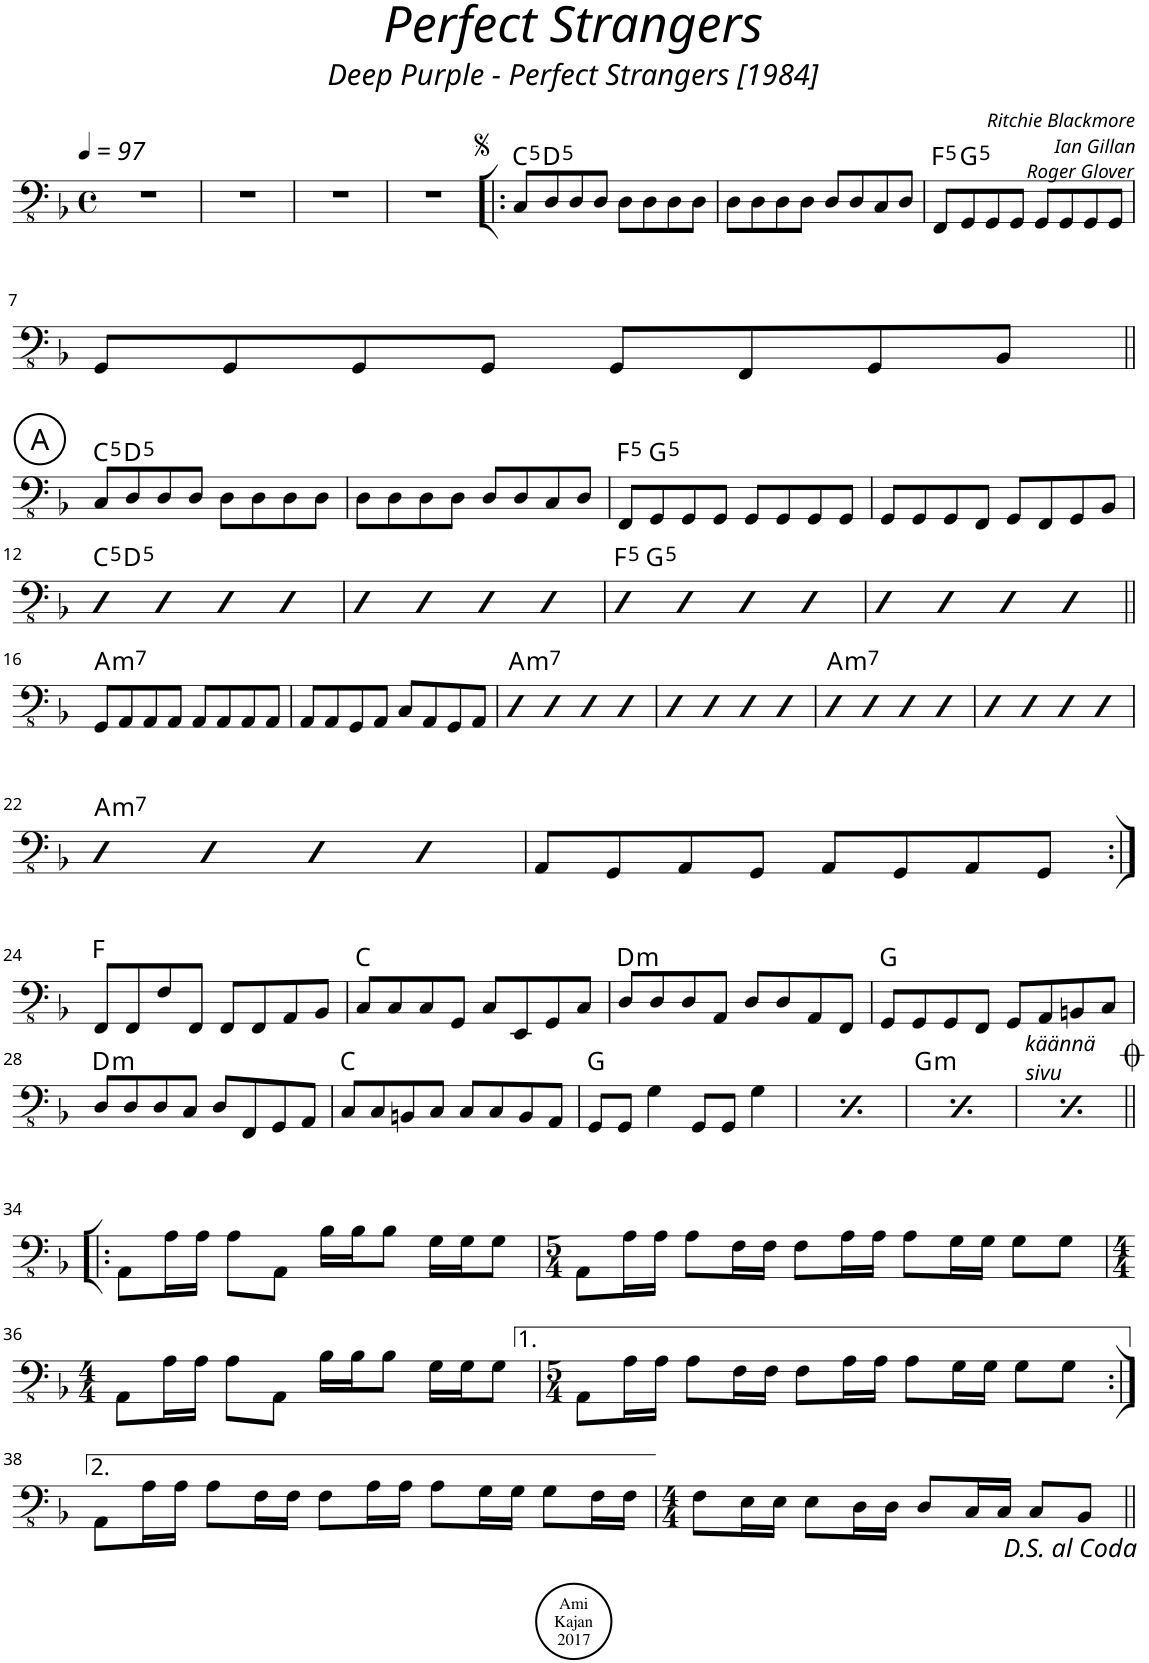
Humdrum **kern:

**kern	**harte
*part1	*part1
*staff1	*
*I"Akustinen basso	*
*I'Basso	*
*clefFv4	*
*k[b-]	*
*M4/4	*
*met(c)	*
*MM97	*
=	=
1r	.
=1	=1
1r	.
=2	=2
1r	.
=3	=3
1r	.
=4!|:	=4!|:
!	!LO:H:kt=5
8CC/L	C:(1,5)
!	!LO:H:kt=5
8DD/	D:(1,5)
8DD/	.
8DD/J	.
8DD\L	.
8DD\	.
8DD\	.
8DD\J	.
=5	=5
8DD\L	.
8DD\	.
8DD\	.
8DD\J	.
8DD/L	.
8DD/	.
8CC/	.
8DD/J	.
=6	=6
!	!LO:H:kt=5
8FFF/L	F:(1,5)
!	!LO:H:kt=5
8GGG/	G:(1,5)
8GGG/	.
8GGG/J	.
8GGG/L	.
8GGG/	.
8GGG/	.
8GGG/J	.
!!LO:LB:g=z
=7	=7
8GGG/L	.
8GGG/	.
8GGG/	.
8GGG/J	.
8GGG/L	.
8FFF/	.
8GGG/	.
8BBB-/J	.
!!LO:LB:g=z
!!LO:REH:place=s1:a:cj:enc=circle:fs=14:t=A
=8||	=8||
!	!LO:H:kt=5
8CC/L	C:(1,5)
!	!LO:H:kt=5
8DD/	D:(1,5)
8DD/	.
8DD/J	.
8DD\L	.
8DD\	.
8DD\	.
8DD\J	.
=9	=9
8DD\L	.
8DD\	.
8DD\	.
8DD\J	.
8DD/L	.
8DD/	.
8CC/	.
8DD/J	.
=10	=10
!	!LO:H:kt=5
8FFF/L	F:(1,5)
!	!LO:H:kt=5
8GGG/	G:(1,5)
8GGG/	.
8GGG/J	.
8GGG/L	.
8GGG/	.
8GGG/	.
8GGG/J	.
=11	=11
8GGG/L	.
8GGG/	.
8GGG/	.
8FFF/J	.
8GGG/L	.
8FFF/	.
8GGG/	.
8BBB-/J	.
!!LO:LB:g=z
=12	=12
!	!LO:H:kt=5
*^	*
4DD	8ryy	C:(1,5)
!	!	!LO:H:kt=5
.	2..ryy	D:(1,5)
4DD	.	.
4DD	.	.
4DD	.	.
*v	*v	*
=13	=13
4DD	.
4DD	.
4DD	.
4DD	.
=14	=14
!	!LO:H:kt=5
*^	*
4DD	8ryy	F:(1,5)
!	!	!LO:H:kt=5
.	2..ryy	G:(1,5)
4DD	.	.
4DD	.	.
4DD	.	.
*v	*v	*
=15	=15
4DD	.
4DD	.
4DD	.
4DD	.
!!LO:LB:g=z
=16||	=16||
!	!LO:H:kt=m7
8GGG/L	A:min7
8AAA/	.
8AAA/	.
8AAA/J	.
8AAA/L	.
8AAA/	.
8AAA/	.
8AAA/J	.
=17	=17
8AAA/L	.
8AAA/	.
8GGG/	.
8AAA/J	.
8CC/L	.
8AAA/	.
8GGG/	.
8AAA/J	.
=18	=18
!	!LO:H:kt=m7
4DD	A:min7
4DD	.
4DD	.
4DD	.
=19	=19
4DD	.
4DD	.
4DD	.
4DD	.
=20	=20
!	!LO:H:kt=m7
4DD	A:min7
4DD	.
4DD	.
4DD	.
=21	=21
4DD	.
4DD	.
4DD	.
4DD	.
!!LO:LB:g=z
=22	=22
!	!LO:H:kt=m7
4DD	A:min7
4DD	.
4DD	.
4DD	.
=23	=23
8AAA/L	.
8GGG/	.
8AAA/	.
8GGG/J	.
8AAA/L	.
8GGG/	.
8AAA/	.
8GGG/J	.
!!LO:LB:g=z
=24:|!	=24:|!
8FFF/L	F:maj
8FFF/	.
8FF/	.
8FFF/J	.
8FFF/L	.
8FFF/	.
8AAA/	.
8BBB-/J	.
=25	=25
8CC/L	C:maj
8CC/	.
8CC/	.
8GGG/J	.
8CC/L	.
8EEE/	.
8GGG/	.
8CC/J	.
=26	=26
!	!LO:H:kt=m
8DD/L	D:min
8DD/	.
8DD/	.
8AAA/J	.
8DD/L	.
8DD/	.
8AAA/	.
8FFF/J	.
=27	=27
8GGG/L	G:maj
8GGG/	.
8GGG/	.
8FFF/J	.
8GGG/L	.
8AAA/	.
8BBBn/	.
8CC/J	.
!!LO:LB:g=z
=28	=28
!	!LO:H:kt=m
8DD/L	D:min
8DD/	.
8DD/	.
8CC/J	.
8DD/L	.
8FFF/	.
8GGG/	.
8AAA/J	.
=29	=29
8CC/L	C:maj
8CC/	.
8BBBn/	.
8CC/J	.
8CC/L	.
8CC/	.
8BBB/	.
8AAA/J	.
=30	=30
8GGG/L	G:maj
8GGG/J	.
4GG\	.
8GGG/L	.
8GGG/J	.
4GG\	.
=31	=31
8GGG/L	G:maj
8GGG/J	.
4GG\	.
8GGG/L	.
8GGG/J	.
4GG\	.
=32	=32
8GGG/L	G:maj
8GGG/J	.
4GG\	.
8GGG/L	.
8GGG/J	.
4GG\	.
=33	=33
8GGG/L	G:maj
8GGG/J	.
4GG\	.
8GGG/L	.
8GGG/J	.
4GG\	.
!!LO:LB:g=z
=34!|:	=34!|:
8AAA\L	.
16AA\L	.
16AA\JJ	.
8AA\L	.
8AAA\J	.
16BB-\LL	.
16BB-\J	.
8BB-\J	.
16GG\LL	.
16GG\J	.
8GG\J	.
=35	=35
*M5/4	*
8AAA\L	.
16AA\L	.
16AA\JJ	.
8AA\L	.
16FF\L	.
16FF\JJ	.
8FF\L	.
16AA\L	.
16AA\JJ	.
8AA\L	.
16GG\L	.
16GG\JJ	.
8GG\L	.
8GG\J	.
!!LO:LB:g=z
=36	=36
*M4/4	*
8AAA\L	.
16AA\L	.
16AA\JJ	.
8AA\L	.
8AAA\J	.
16BB-\LL	.
16BB-\J	.
8BB-\J	.
16GG\LL	.
16GG\J	.
8GG\J	.
=37	=37
*M5/4	*
8AAA\L	.
16AA\L	.
16AA\JJ	.
8AA\L	.
16FF\L	.
16FF\JJ	.
8FF\L	.
16AA\L	.
16AA\JJ	.
8AA\L	.
16GG\L	.
16GG\JJ	.
8GG\L	.
8GG\J	.
!!LO:LB:g=z
=38:|!	=38:|!
8AAA\L	.
16AA\L	.
16AA\JJ	.
8AA\L	.
16FF\L	.
16FF\JJ	.
8FF\L	.
16AA\L	.
16AA\JJ	.
8AA\L	.
16GG\L	.
16GG\JJ	.
8GG\L	.
16FF\L	.
16FF\JJ	.
=39	=39
*M4/4	*
8FF\L	.
16EE\L	.
16EE\JJ	.
8EE\L	.
16DD\L	.
16DD\JJ	.
8DD/L	.
16CC/L	.
16CC/JJ	.
8CC/L	.
8BBB-/J	.
=||	=||
*-	*-
